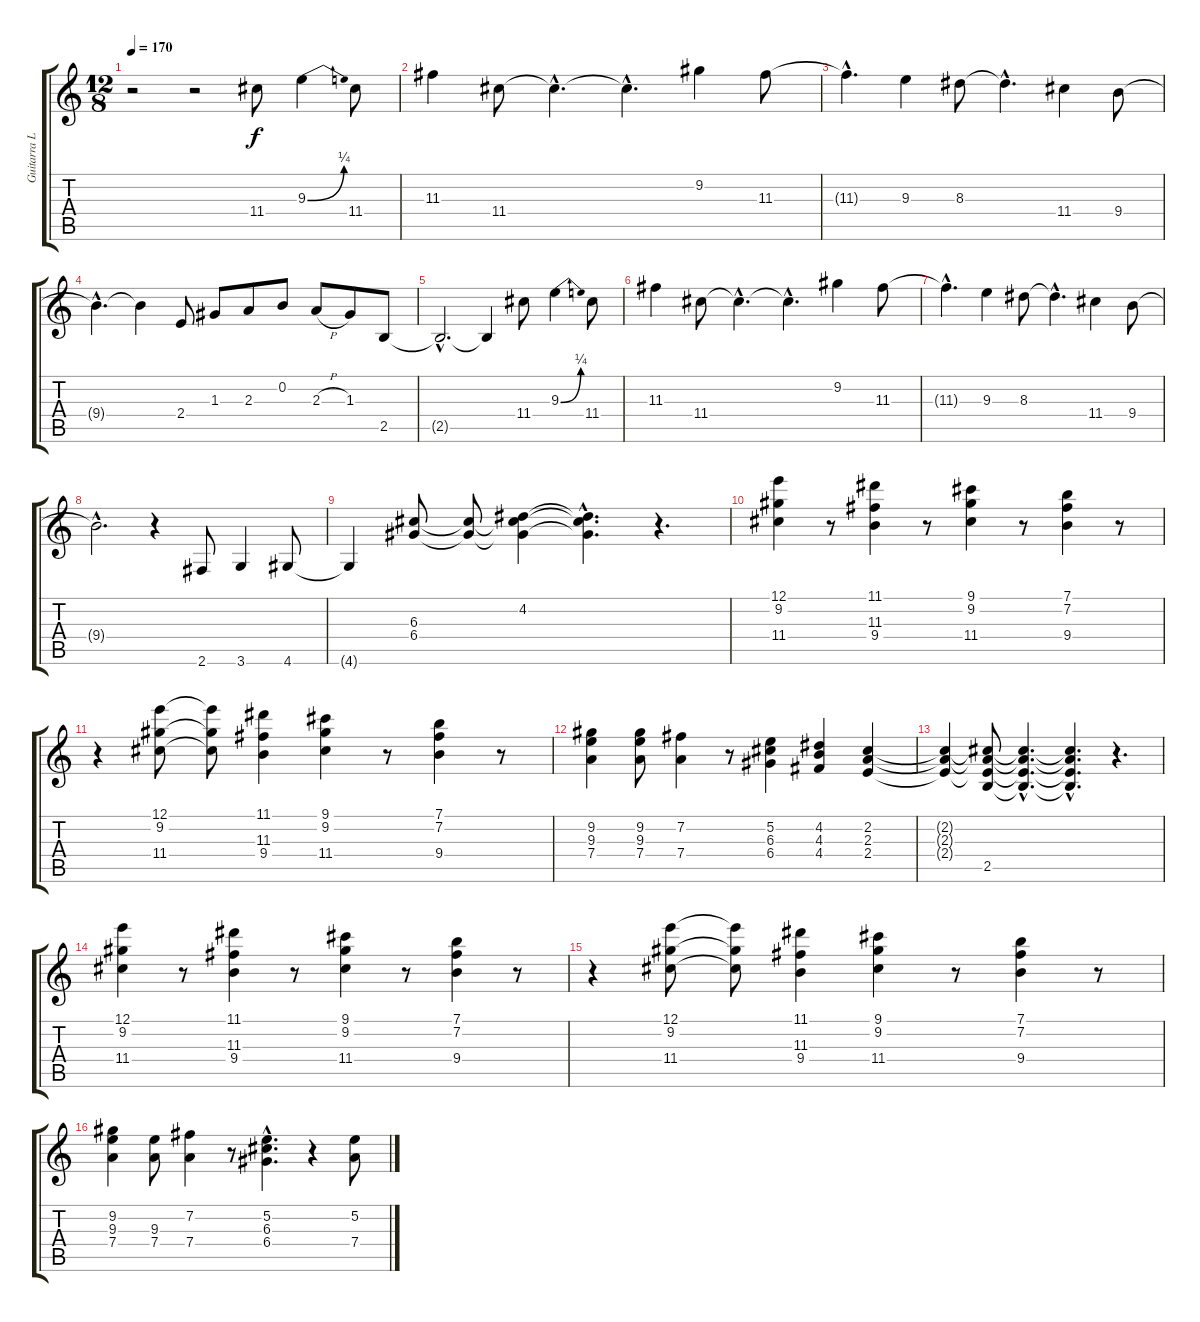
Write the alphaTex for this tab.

\track ("Guitarra Limpa" "Guitarra L") {instrument electricguitarjazz}
\staff {score tabs}
\tuning (E4 B3 G3 D3 A2 E2) {hide}
\ts (12 8)
\tempo 170
\clef g2
\ks c
r.2{dy f instrument electricguitarjazz} r.2 11.4.8 9.3{be (bend 0 0 60 1)}.4 11.4.8 |
11.3.4 11.4.8 11.4{hac t}.4{d} 11.4{hac t}.4{d} 9.2.4 11.3.8 |
11.3{hac t}.4{d} 9.3.4 8.3.8 8.3{hac t}.4{d} 11.4.4 9.4.8 |
9.4{hac t}.4{d} 9.4{t}.4 2.4.8 1.3.8 2.3.8 0.2.8 2.3{h}.8 1.3.8 2.5.8 |
2.5{hac t}.2{d} 2.5{t}.4 11.4.8 9.3{be (bend 0 0 60 1)}.4 11.4.8 |
11.3.4 11.4.8 11.4{hac t}.4{d} 11.4{hac t}.4{d} 9.2.4 11.3.8 |
11.3{hac t}.4{d} 9.3.4 8.3.8 8.3{hac t}.4{d} 11.4.4 9.4.8 |
9.4{hac t}.2{d} r.4 2.6.8 3.6.4 4.6.8 |
4.6{t}.4 (6.3 6.4).8 (6.3{t} 6.4{t}).8 (4.2 6.3{t} 6.4{t}).4 (4.2{hac t} 6.3{hac t} 6.4{hac t}).4{d} r.4{d} |
(12.1 9.2 11.4).4 r.8 (11.1 11.3 9.4).4 r.8 (9.1 9.2 11.4).4 r.8 (7.1 7.2 9.4).4 r.8 |
r.4 (12.1 9.2 11.4).8 (12.1{t} 9.2{t} 11.4{t}).8 (11.1 11.3 9.4).4 (9.1 9.2 11.4).4 r.8 (7.1 7.2 9.4).4 r.8 |
(9.2 9.3 7.4).4 (9.2 9.3 7.4).8 (7.2 7.4).4 r.8 (5.2 6.3 6.4).4 (4.2 4.3 4.4).4 (2.2 2.3 2.4).4 |
(2.2{t} 2.3{t} 2.4{t}).4 (2.2{t} 2.3{t} 2.4{t} 2.5).8 (2.2{hac t} 2.3{hac t} 2.4{hac t} 2.5{hac t}).4{d} (2.2{hac t} 2.3{hac t} 2.4{hac t} 2.5{hac t}).4{d} r.4{d} |
(12.1 9.2 11.4).4 r.8 (11.1 11.3 9.4).4 r.8 (9.1 9.2 11.4).4 r.8 (7.1 7.2 9.4).4 r.8 |
r.4 (12.1 9.2 11.4).8 (12.1{t} 9.2{t} 11.4{t}).8 (11.1 11.3 9.4).4 (9.1 9.2 11.4).4 r.8 (7.1 7.2 9.4).4 r.8 |
(9.2 9.3 7.4).4 (9.3 7.4).8 (7.2 7.4).4 r.8 (5.2{hac} 6.3{hac} 6.4{hac}).4{d} r.4 (5.2 7.4).8
